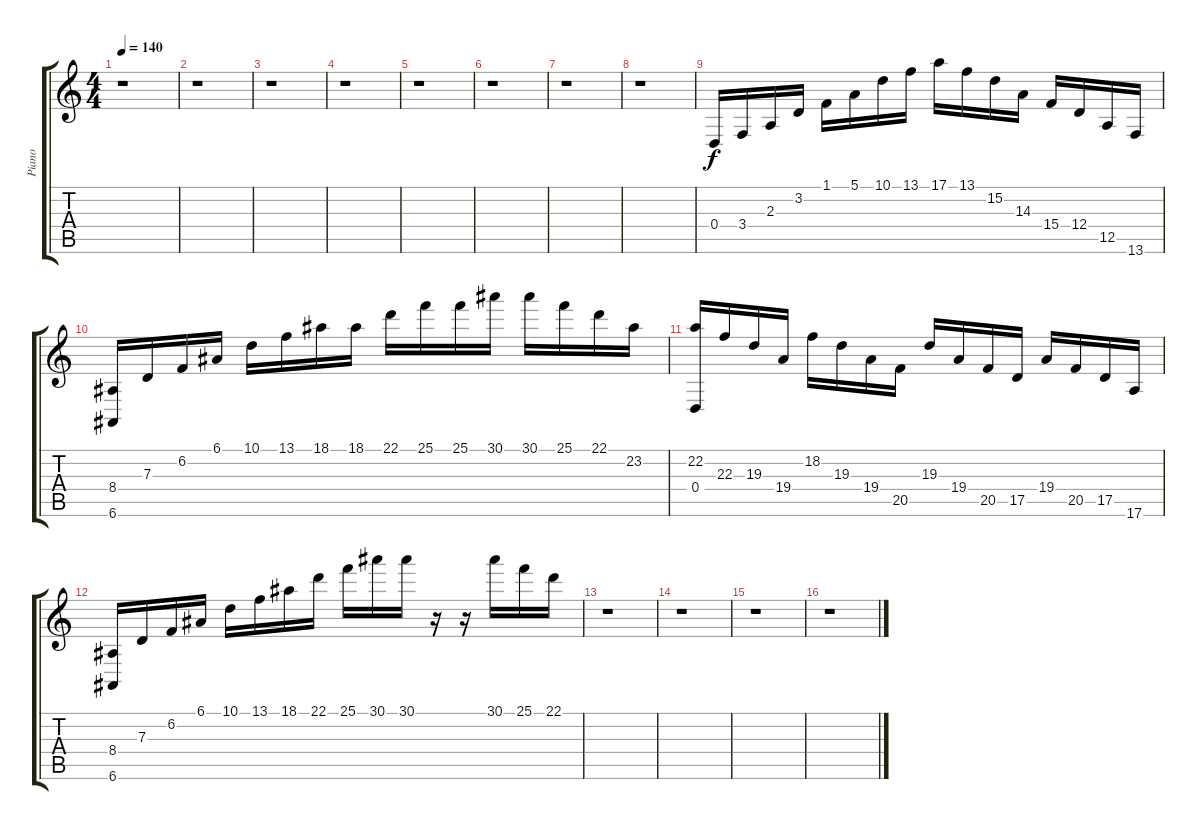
\track ("Piano" "Piano") {instrument electricgrandpiano}
\staff {score tabs}
\tuning (E4 B3 G3 D3 A2 E2) {hide}
\ts (4 4)
\tempo 140
\clef g2
\ks c
r.1{dy f} |
r.1 |
r.1 |
r.1 |
r.1 |
r.1 |
r.1 |
r.1 |
0.4.16 3.4.16 2.3.16 3.2.16 1.1.16 5.1.16 10.1.16 13.1.16 17.1.16 13.1.16 15.2.16 14.3.16 15.4.16 12.4.16 12.5.16 13.6.16 |
(8.4 6.6).16 7.3.16 6.2.16 6.1.16 10.1.16 13.1.16 18.1.16 18.1.16 22.1.16 25.1.16 25.1.16 30.1.16 30.1.16 25.1.16 22.1.16 23.2.16 |
(22.2 0.4).16 22.3.16 19.3.16 19.4.16 18.2.16 19.3.16 19.4.16 20.5.16 19.3.16 19.4.16 20.5.16 17.5.16 19.4.16 20.5.16 17.5.16 17.6.16 |
(8.4 6.6).16 7.3.16 6.2.16 6.1.16 10.1.16 13.1.16 18.1.16 22.1.16 25.1.16 30.1.16 30.1.16 r.16 r.16 30.1.16 25.1.16 22.1.16 |
r.1 |
r.1 |
r.1 |
r.1
